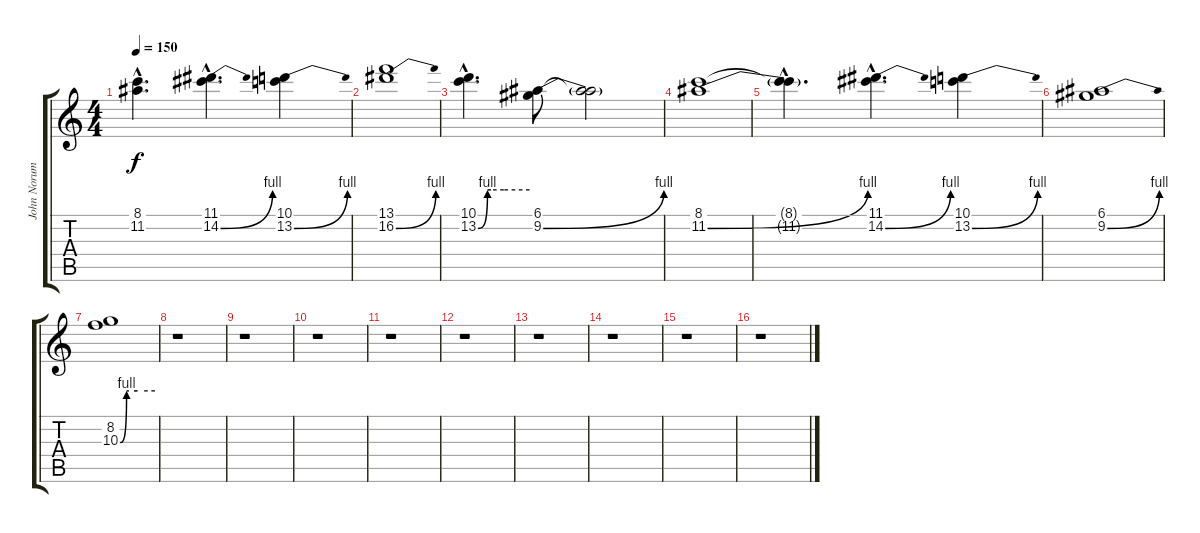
\track ("John Norum Lead II" "John Norum") {instrument overdrivenguitar}
\staff {score tabs}
\tuning (E4 B3 G3 D3 A2 E2) {hide}
\ts (4 4)
\tempo 150
\clef g2
\ks c
(8.1{hac t} 11.2{hac t}).4{d dy f} (11.1{hac} 14.2{be (bend 0 0 60 4) hac}).4{d} (10.1 13.2{be (bend 0 0 60 4)}).4 |
(13.1 16.2{be (bend 0 0 60 4)}).1 |
(10.1{hac} 13.2{be (custom 0 0 11 4 15 4 30 4 60 4) hac}).4{d} (6.1 9.2{be (bend 0 0 60 4)}).8 (6.1{t} 9.2{t}).2 |
(8.1 11.2{be (bend 0 0 60 4)}).1 |
(8.1{hac t} 11.2{hac t}).4{d} (11.1{hac} 14.2{be (bend 0 0 60 4) hac}).4{d} (10.1 13.2{be (bend 0 0 60 4)}).4 |
(6.1 9.2{be (bend 0 0 60 4)}).1 |
(8.2 10.3{be (custom 0 0 11 4 15 4 30 4 60 4)}).1 |
r.1 |
r.1 |
r.1 |
r.1 |
r.1 |
r.1 |
r.1 |
r.1 |
r.1
